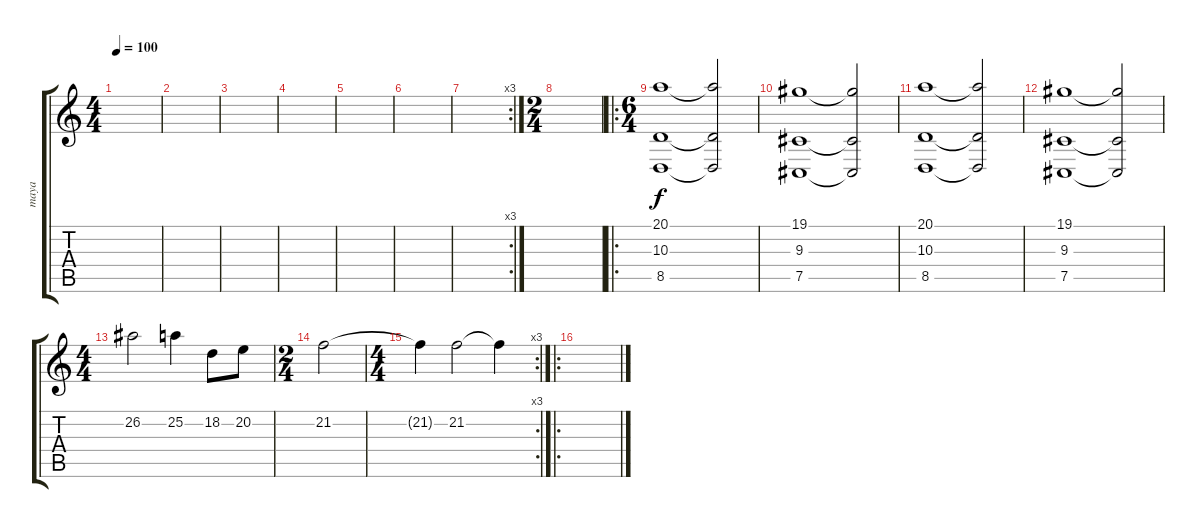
\track ("maya" "maya") {instrument churchorgan}
\staff {score tabs}
\tuning (Db4 Ab3 E3 B2 Gb2 Db2) {hide}
\ts (4 4)
\tempo 100
\clef g2
\ks c
|
|
|
|
|
|
\rc 3
|
\ts (2 4)
|
\ro
\ts (6 4)
(20.1 10.3 8.5).1 (20.1{t} 10.3{t} 8.5{t}).2 |
(19.1 9.3 7.5).1 (19.1{t} 9.3{t} 7.5{t}).2 |
(20.1 10.3 8.5).1 (20.1{t} 10.3{t} 8.5{t}).2 |
(19.1 9.3 7.5).1 (19.1{t} 9.3{t} 7.5{t}).2 |
\ts (4 4)
26.2.2 25.2.4 18.2.8 20.2.8 |
\ts (2 4)
21.2.2 |
\rc 3
\ts (4 4)
21.2{t}.4 21.2.2 21.2{t}.4 |
\ro
